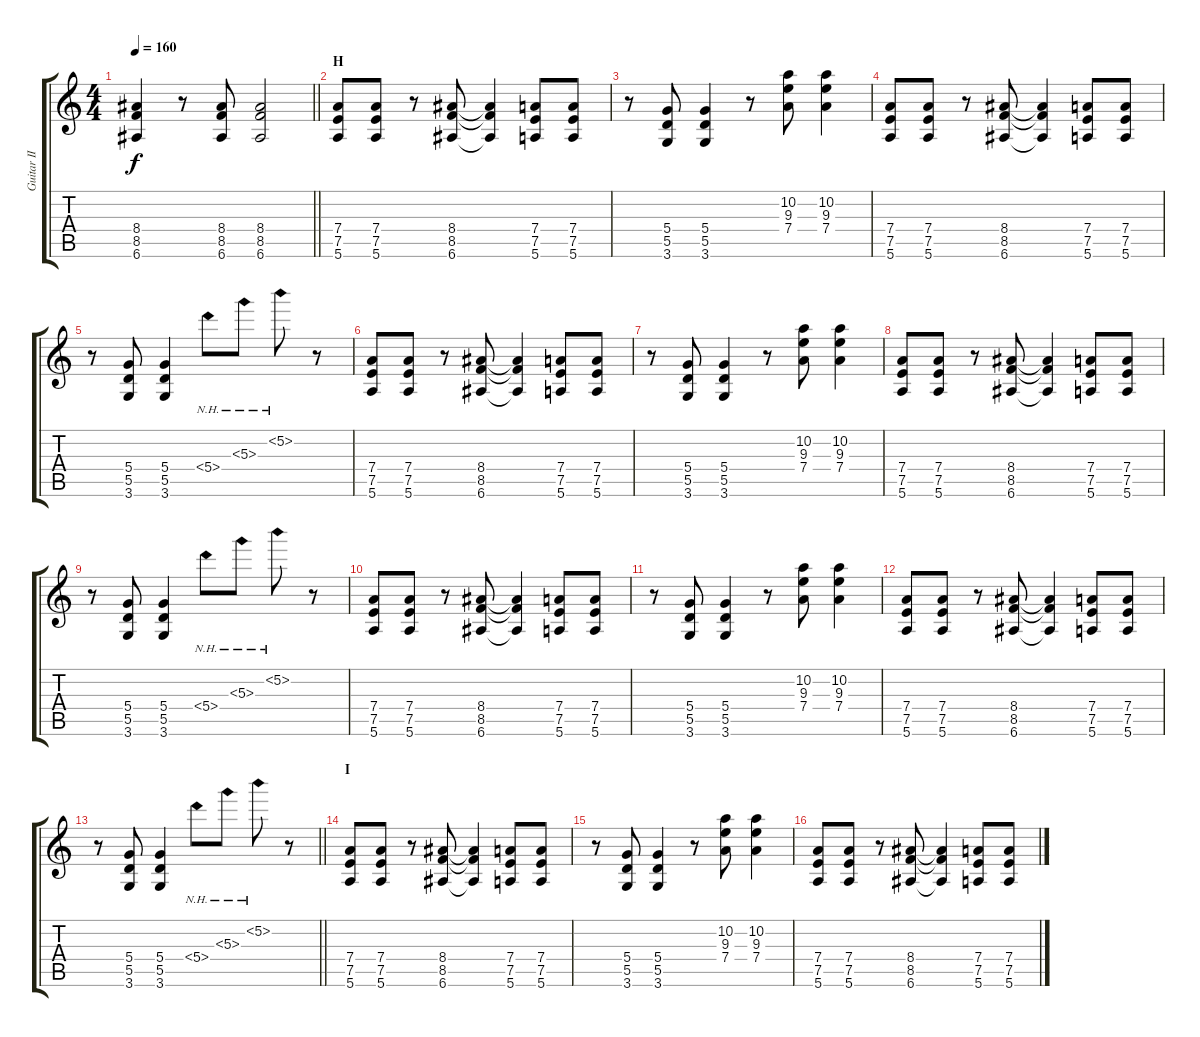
\track ("Guitar II" "Guitar II") {instrument overdrivenguitar}
\staff {score tabs}
\tuning (E4 B3 G3 D3 A2 E2) {hide}
\ts (4 4)
\tempo 160
\clef g2
\barLineRight lightlight
\ks c
(8.4 8.5 6.6).4{dy f} r.8 (8.4 8.5 6.6).8 (8.4 8.5 6.6).2 |
\section ("" "H")
(7.4 7.5 5.6).8 (7.4 7.5 5.6).8 r.8 (8.4 8.5 6.6).8 (8.4{t} 8.5{t} 6.6{t}).4 (7.4 7.5 5.6).8 (7.4 7.5 5.6).8 |
r.8 (5.4 5.5 3.6).8 (5.4 5.5 3.6).4 r.8 (10.2 9.3 7.4).8 (10.2 9.3 7.4).4 |
(7.4 7.5 5.6).8 (7.4 7.5 5.6).8 r.8 (8.4 8.5 6.6).8 (8.4{t} 8.5{t} 6.6{t}).4 (7.4 7.5 5.6).8 (7.4 7.5 5.6).8 |
r.8 (5.4 5.5 3.6).8 (5.4 5.5 3.6).4 5.4{nh}.8 5.3{nh}.8 5.2{nh}.8 r.8 |
(7.4 7.5 5.6).8 (7.4 7.5 5.6).8 r.8 (8.4 8.5 6.6).8 (8.4{t} 8.5{t} 6.6{t}).4 (7.4 7.5 5.6).8 (7.4 7.5 5.6).8 |
r.8 (5.4 5.5 3.6).8 (5.4 5.5 3.6).4 r.8 (10.2 9.3 7.4).8 (10.2 9.3 7.4).4 |
(7.4 7.5 5.6).8 (7.4 7.5 5.6).8 r.8 (8.4 8.5 6.6).8 (8.4{t} 8.5{t} 6.6{t}).4 (7.4 7.5 5.6).8 (7.4 7.5 5.6).8 |
r.8 (5.4 5.5 3.6).8 (5.4 5.5 3.6).4 5.4{nh}.8 5.3{nh}.8 5.2{nh}.8 r.8 |
(7.4 7.5 5.6).8 (7.4 7.5 5.6).8 r.8 (8.4 8.5 6.6).8 (8.4{t} 8.5{t} 6.6{t}).4 (7.4 7.5 5.6).8 (7.4 7.5 5.6).8 |
r.8 (5.4 5.5 3.6).8 (5.4 5.5 3.6).4 r.8 (10.2 9.3 7.4).8 (10.2 9.3 7.4).4 |
(7.4 7.5 5.6).8 (7.4 7.5 5.6).8 r.8 (8.4 8.5 6.6).8 (8.4{t} 8.5{t} 6.6{t}).4 (7.4 7.5 5.6).8 (7.4 7.5 5.6).8 |
\barLineRight lightlight
r.8 (5.4 5.5 3.6).8 (5.4 5.5 3.6).4 5.4{nh}.8 5.3{nh}.8 5.2{nh}.8 r.8 |
\section ("" "I")
(7.4 7.5 5.6).8 (7.4 7.5 5.6).8 r.8 (8.4 8.5 6.6).8 (8.4{t} 8.5{t} 6.6{t}).4 (7.4 7.5 5.6).8 (7.4 7.5 5.6).8 |
r.8 (5.4 5.5 3.6).8 (5.4 5.5 3.6).4 r.8 (10.2 9.3 7.4).8 (10.2 9.3 7.4).4 |
(7.4 7.5 5.6).8 (7.4 7.5 5.6).8 r.8 (8.4 8.5 6.6).8 (8.4{t} 8.5{t} 6.6{t}).4 (7.4 7.5 5.6).8 (7.4 7.5 5.6).8
